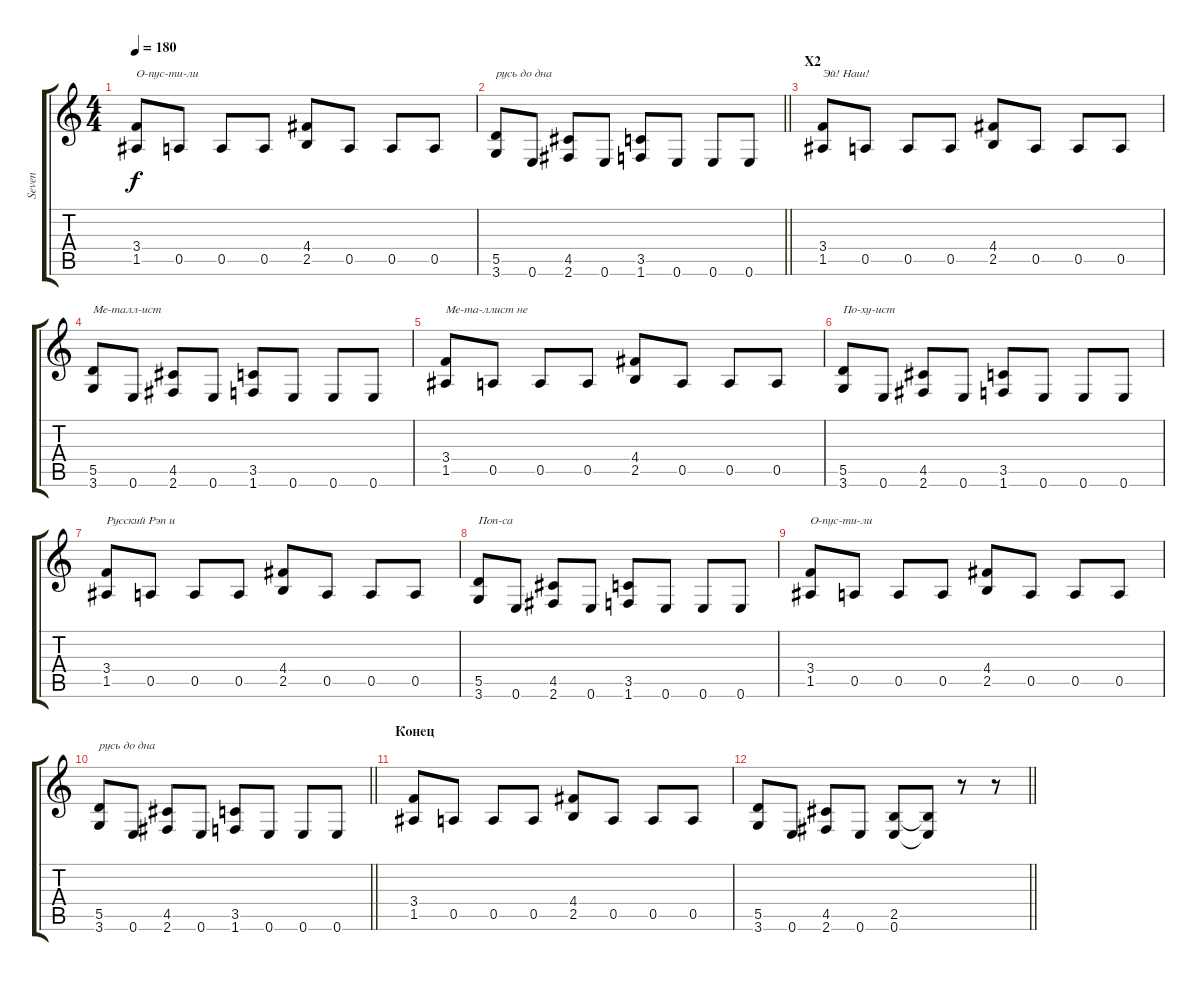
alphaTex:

\track ("Seven" "Seven") {instrument distortionguitar}
\staff {score tabs}
\tuning (E4 B3 G3 D3 A2 E2) {hide}
\ts (4 4)
\tempo 180
\clef g2
\ks c
(3.4 1.5).8{txt "О-пус-ти-ли " dy f} 0.5.8 0.5.8 0.5.8 (4.4 2.5).8 0.5.8 0.5.8 0.5.8 |
\barLineRight lightlight
(5.5 3.6).8{txt "русь до дна"} 0.6.8 (4.5 2.6).8 0.6.8 (3.5 1.6).8 0.6.8 0.6.8 0.6.8 |
\section ("" "X2")
(3.4 1.5).8{txt "Эй! Наш! "} 0.5.8 0.5.8 0.5.8 (4.4 2.5).8 0.5.8 0.5.8 0.5.8 |
(5.5 3.6).8{txt "Ме-талл-ист"} 0.6.8 (4.5 2.6).8 0.6.8 (3.5 1.6).8 0.6.8 0.6.8 0.6.8 |
(3.4 1.5).8{txt "Ме-та-ллист не"} 0.5.8 0.5.8 0.5.8 (4.4 2.5).8 0.5.8 0.5.8 0.5.8 |
(5.5 3.6).8{txt "По-ху-ист"} 0.6.8 (4.5 2.6).8 0.6.8 (3.5 1.6).8 0.6.8 0.6.8 0.6.8 |
(3.4 1.5).8{txt "Русский Рэп и"} 0.5.8 0.5.8 0.5.8 (4.4 2.5).8 0.5.8 0.5.8 0.5.8 |
(5.5 3.6).8{txt "Поп-са"} 0.6.8 (4.5 2.6).8 0.6.8 (3.5 1.6).8 0.6.8 0.6.8 0.6.8 |
(3.4 1.5).8{txt "О-пус-ти-ли "} 0.5.8 0.5.8 0.5.8 (4.4 2.5).8 0.5.8 0.5.8 0.5.8 |
\barLineRight lightlight
(5.5 3.6).8{txt "русь до дна"} 0.6.8 (4.5 2.6).8 0.6.8 (3.5 1.6).8 0.6.8 0.6.8 0.6.8 |
\section ("" "Конец")
(3.4 1.5).8 0.5.8 0.5.8 0.5.8 (4.4 2.5).8 0.5.8 0.5.8 0.5.8 |
\barLineRight lightlight
(5.5 3.6).8 0.6.8 (4.5 2.6).8 0.6.8 (2.5 0.6).8 (2.5{t} 0.6{t}).8 r.8 r.8
